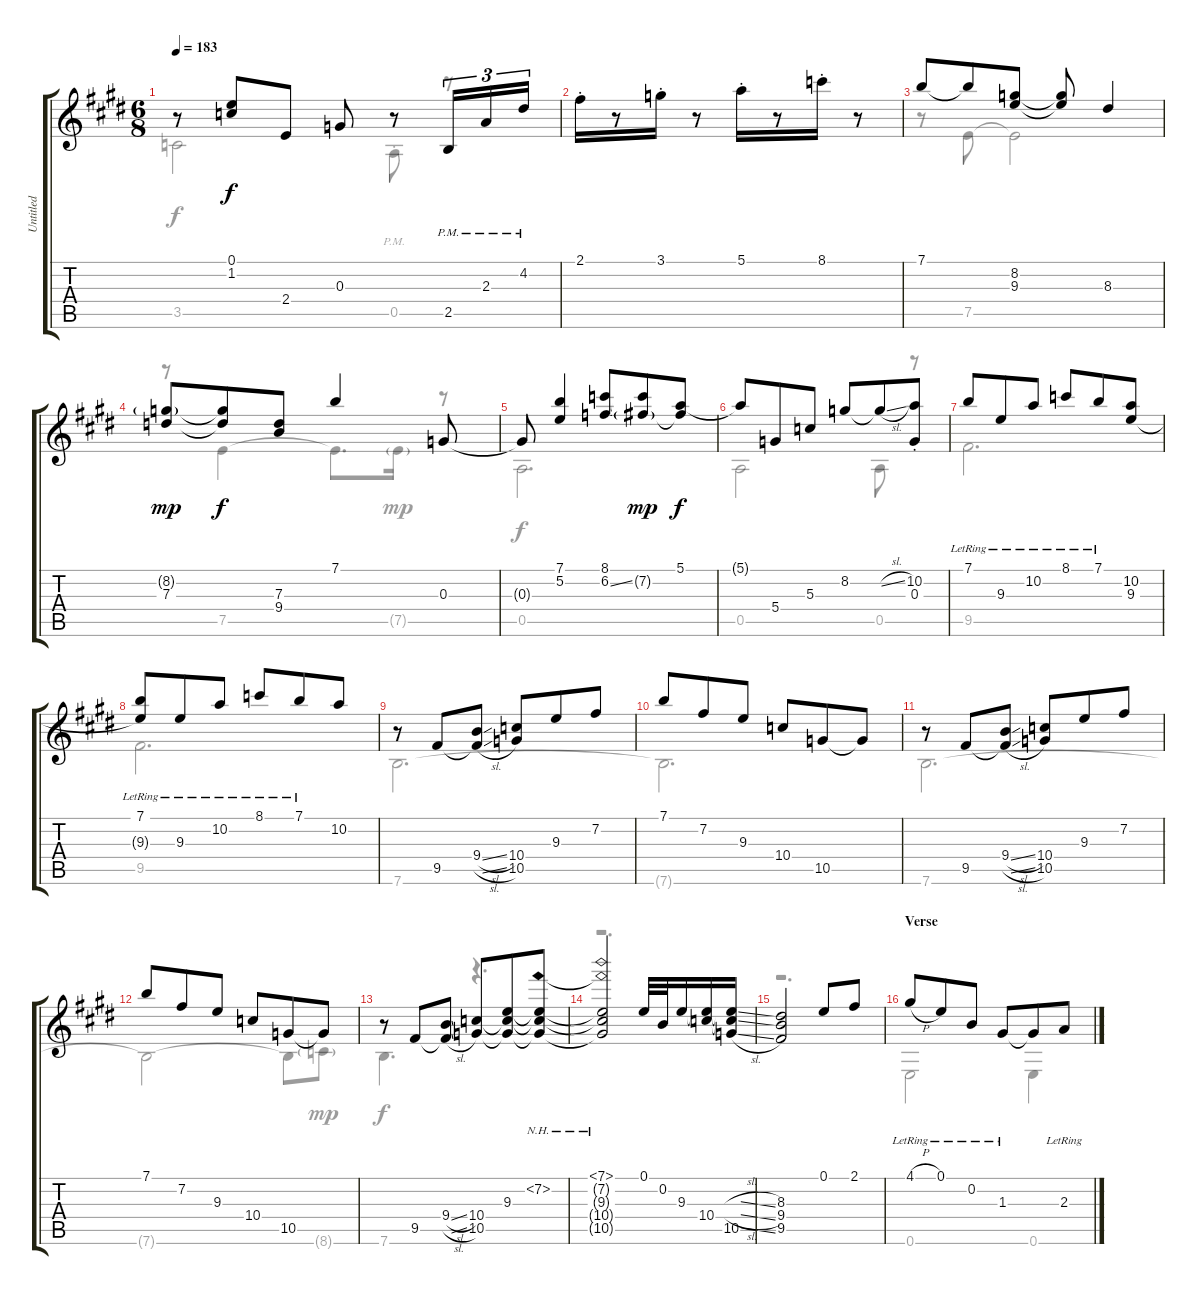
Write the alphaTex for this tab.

\track ("Untitled" "Untitled") {instrument acousticguitarsteel}
\staff {score tabs}
\tuning (E4 B3 G3 D3 A2 E2) {hide}
\voice
\ts (6 8)
\tempo 183
\clef g2
\ks e
r.8{dy f} (0.1 1.2).8 2.4.8 0.3.8 r.8 2.5{pm}.16{tu (3 2)} 2.3{pm}.16{tu (3 2)} 4.2{pm}.16{tu (3 2)} |
\ks c#minor
2.1{st}.16 r.8 3.1{st}.16 r.8 5.1{st}.16 r.8 8.1{st}.16 r.8 |
7.1.8 7.1{t}.8 (8.2 9.3).8 (8.2{t} 9.3{t}).8 8.3.4 |
(8.2{g} 7.3).8{dy mp} (8.2{t} 7.3{t}).8{dy f} (7.3 9.4).8 7.1.4 0.3.8 |
\ks e
0.3{t}.8 (7.1 5.2).4 (8.1 6.2{ss}).8 (8.1{t} 7.2{g}).8{dy mp} (5.1 7.2{t}).8{dy f} |
\ks c#minor
5.1{t}.8 5.4.8 5.3.8 8.2.8 8.2{sl t}.8 (10.2{st} 0.3{st}).8 |
7.1{lr}.8 9.3{lr}.8 10.2{lr}.8 8.1{lr}.8 7.1{lr}.8 (10.2 9.3).8 |
(7.1{lr} 9.3{t}).8 9.3{lr}.8 10.2{lr}.8 8.1{lr}.8 7.1{lr}.8 10.2.8 |
\ks e
r.8 9.5.8 (9.4{sl} 9.5{sl t}).8 (10.4 10.5).8 9.3.8 7.2.8 |
\ks c#minor
7.1.8 7.2.8 9.3.8 10.4.8 10.5.8 10.5{t}.8 |
r.8 9.5.8 (9.4{sl} 9.5{sl t}).8 (10.4 10.5).8 9.3.8 7.2.8 |
7.1.8 7.2.8 9.3.8 10.4.8 10.5.8 10.5{t}.8 |
\ks e
r.8 9.5.8 (9.4{sl} 9.5{sl t}).8 (10.4 10.5).8 (9.3 10.4{t} 10.5{t}).8 (7.2{nh} 9.3{t} 10.4{t} 10.5{t}).8 |
\ks c#minor
(7.1{nh} 7.2{nh t} 9.3{t} 10.4{t} 10.5{t}).2 0.1.32 0.2.32 9.3.16 (9.3{t} 10.4).16 (9.3{sl t} 10.4{sl t} 10.5{sl}).16 |
(8.3 9.4 9.5).2 0.1.8 2.1.8 |
\section ("" "Verse")
4.1{h lr}.8 0.1{lr}.8 0.2{lr}.8 1.3{lr}.8 1.3{t}.8 2.3{lr}.8
\voice
\clef g2
\ottava regular
\simile none
\ks e
3.5.2{dy f} 0.5{pm st}.8 r.8 |
\ks c#minor
|
r.8 7.5.8 7.5{t}.2 |
r.8 7.5.4 7.5{t}.8{d} 7.5{g}.16{dy mp} r.8 |
\ks e
0.5.2{d dy f} |
\ks c#minor
0.5.2 0.5.8 r.8 |
9.5.2{d} |
9.5.2{d} |
\ks e
7.6.2{d} |
\ks c#minor
7.6{t}.2{d} |
7.6.2{d} |
7.6{t}.2 7.6{t}.8 8.6{g}.8{dy mp} |
\ks e
7.6.4{d dy f} r.4{d} |
\ks c#minor
r.2{d} |
r.2{d} |
0.6.2 0.6.4
